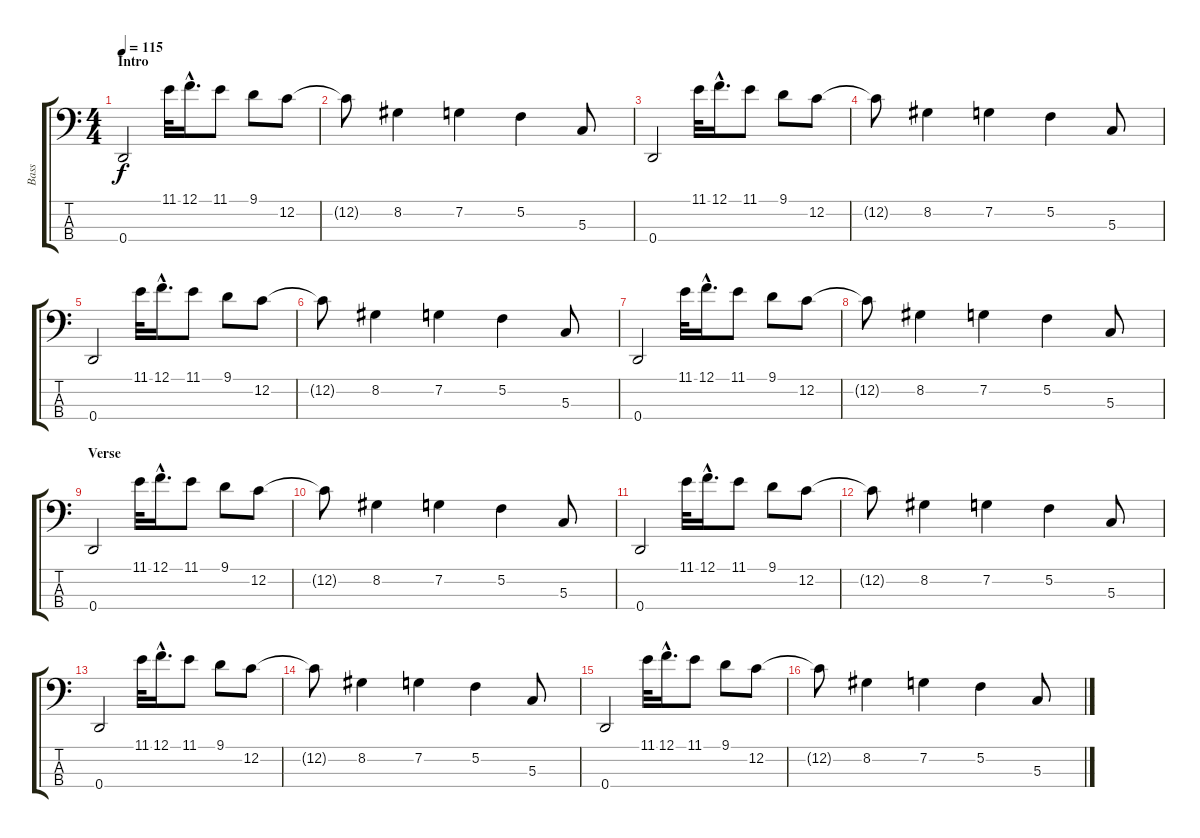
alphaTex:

\track ("Bass" "Bass") {instrument electricbassfinger}
\staff {score tabs}
\tuning (F2 C2 G1 D1) {hide}
\ts (4 4)
\section ("" "Intro")
\tempo 115
\clef f4
\ks c
0.4.2{dy f instrument electricbassfinger} 11.1.32 12.1{hac}.16{d} 11.1.8 9.1.8 12.2.8 |
12.2{t}.8 8.2.4 7.2.4 5.2.4 5.3.8 |
0.4.2 11.1.32 12.1{hac}.16{d} 11.1.8 9.1.8 12.2.8 |
12.2{t}.8 8.2.4 7.2.4 5.2.4 5.3.8 |
0.4.2 11.1.32 12.1{hac}.16{d} 11.1.8 9.1.8 12.2.8 |
12.2{t}.8 8.2.4 7.2.4 5.2.4 5.3.8 |
0.4.2 11.1.32 12.1{hac}.16{d} 11.1.8 9.1.8 12.2.8 |
12.2{t}.8 8.2.4 7.2.4 5.2.4 5.3.8 |
\section ("" "Verse")
0.4.2 11.1.32 12.1{hac}.16{d} 11.1.8 9.1.8 12.2.8 |
12.2{t}.8 8.2.4 7.2.4 5.2.4 5.3.8 |
0.4.2 11.1.32 12.1{hac}.16{d} 11.1.8 9.1.8 12.2.8 |
12.2{t}.8 8.2.4 7.2.4 5.2.4 5.3.8 |
0.4.2 11.1.32 12.1{hac}.16{d} 11.1.8 9.1.8 12.2.8 |
12.2{t}.8 8.2.4 7.2.4 5.2.4 5.3.8 |
0.4.2 11.1.32 12.1{hac}.16{d} 11.1.8 9.1.8 12.2.8 |
12.2{t}.8 8.2.4 7.2.4 5.2.4 5.3.8
